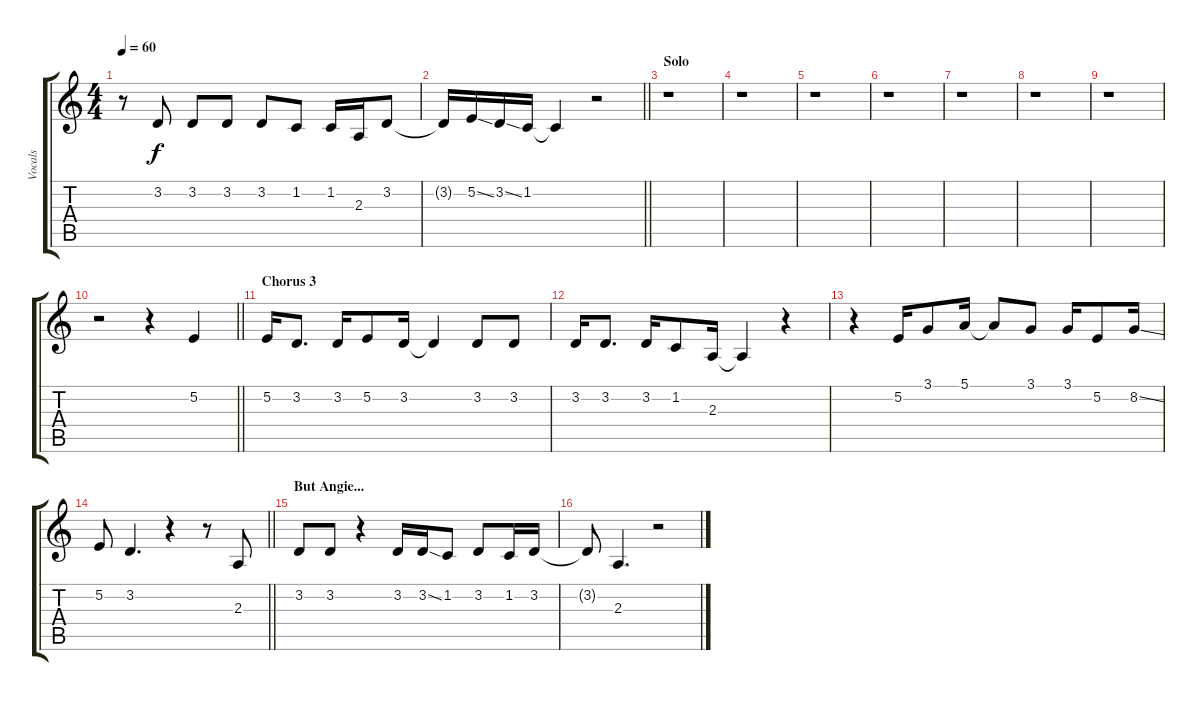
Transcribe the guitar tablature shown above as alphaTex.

\track ("Vocals" "Vocals") {instrument voiceoohs}
\staff {score tabs}
\tuning (E4 B3 G3 D3 A2 E2) {hide}
\ts (4 4)
\tempo 60
\clef g2
\ks c
r.8{dy f} 3.2.8 3.2.8 3.2.8 3.2.8 1.2.8 1.2.16 2.3.16 3.2.8 |
\barLineRight lightlight
3.2{t}.16 5.2{ss}.16 3.2{ss}.16 1.2.16 1.2{t}.4 r.2 |
\section ("" "Solo")
r.1 |
r.1 |
r.1 |
r.1 |
r.1 |
r.1 |
r.1 |
\barLineRight lightlight
r.2 r.4 5.2.4 |
\section ("" "Chorus 3")
5.2.16 3.2.8{d} 3.2.16 5.2.8 3.2.16 3.2{t}.4 3.2.8 3.2.8 |
3.2.16 3.2.8{d} 3.2.16 1.2.8 2.3.16 2.3{t}.4 r.4 |
r.4 5.2.16 3.1.8 5.1.16 5.1{t}.8 3.1.8 3.1.16 5.2.8 8.2{ss}.16 |
\barLineRight lightlight
5.2.8 3.2.4{d} r.4 r.8 2.3.8 |
\section ("" "But Angie...")
3.2.8 3.2.8 r.4 3.2.16 3.2{ss}.16 1.2.8 3.2.8 1.2.16 3.2.16 |
3.2{t}.8 2.3.4{d} r.2
